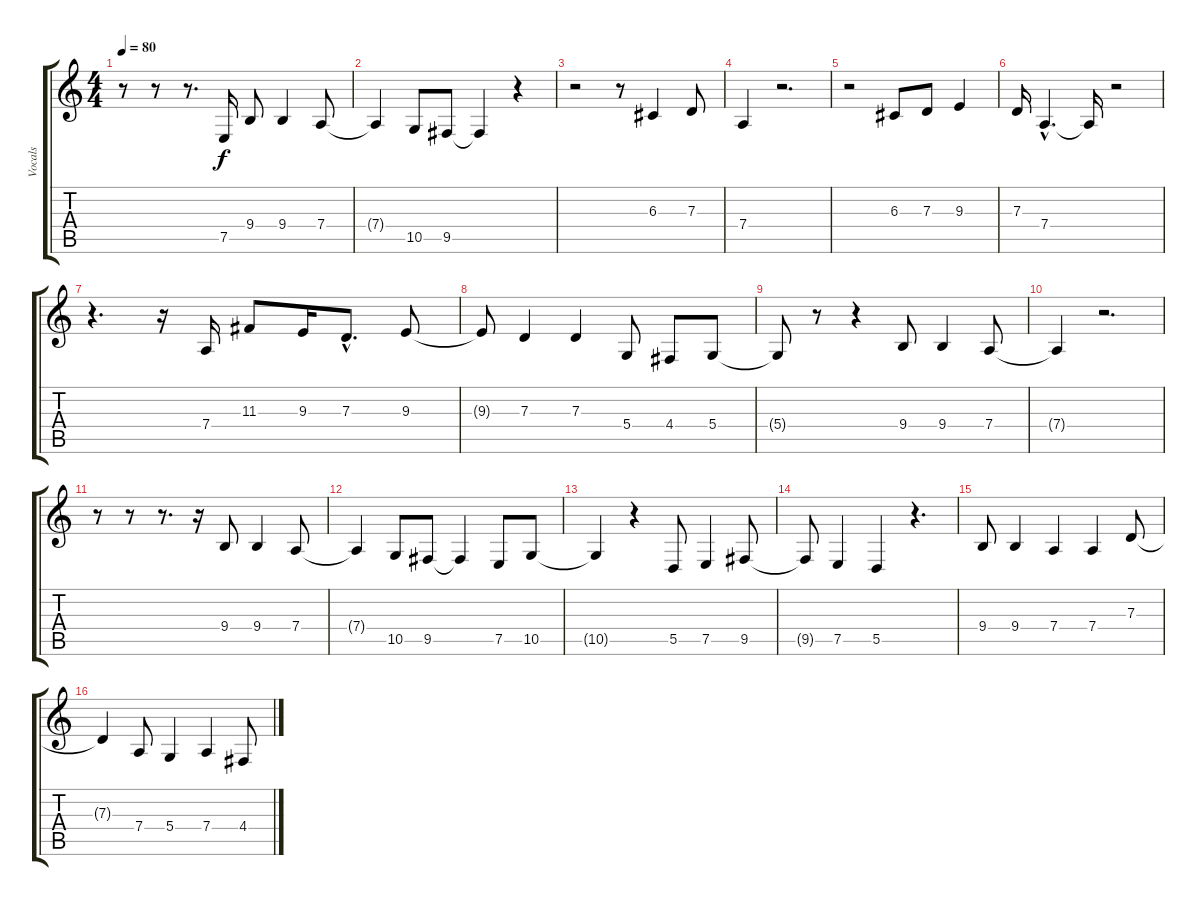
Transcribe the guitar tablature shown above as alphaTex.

\track ("Vocals" "Vocals") {instrument lead1square}
\staff {score tabs}
\tuning (E4 B3 G3 D3 A2 E2) {hide}
\ts (4 4)
\tempo 80
\clef g2
\ks c
r.8{dy f} r.8 r.8{d} 7.5.16 9.4.8 9.4.4 7.4.8 |
7.4{t}.4 10.5.8 9.5.8 9.5{t}.4 r.4 |
r.2 r.8 6.3.4 7.3.8 |
7.4.4 r.2{d} |
r.2 6.3.8 7.3.8 9.3.4 |
7.3.16 7.4{hac}.4{d} 7.4{t}.16 r.2 |
r.4{d} r.16 7.4.16 11.3.8 9.3.16 7.3{hac}.8{d} 9.3.8 |
9.3{t}.8 7.3.4 7.3.4 5.4.8 4.4.8 5.4.8 |
5.4{t}.8 r.8 r.4 9.4.8 9.4.4 7.4.8 |
7.4{t}.4 r.2{d} |
r.8 r.8 r.8{d} r.16 9.4.8 9.4.4 7.4.8 |
7.4{t}.4 10.5.8 9.5.8 9.5{t}.4 7.5.8 10.5.8 |
10.5{t}.4 r.4 5.5.8 7.5.4 9.5.8 |
9.5{t}.8 7.5.4 5.5.4 r.4{d} |
9.4.8 9.4.4 7.4.4 7.4.4 7.3.8 |
7.3{t}.4 7.4.8 5.4.4 7.4.4 4.4.8
